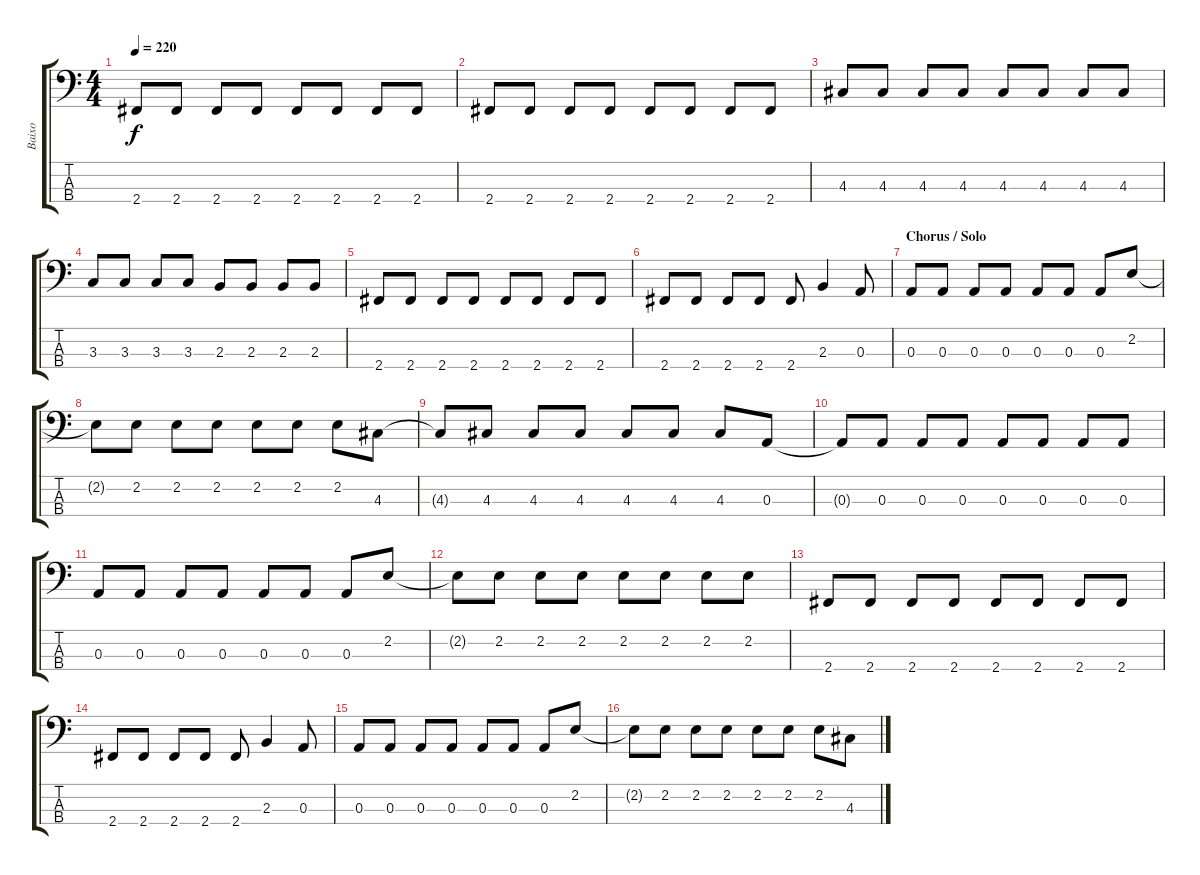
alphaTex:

\track ("Baixo" "Baixo") {instrument electricbasspick}
\staff {score tabs}
\tuning (G2 D2 A1 E1) {hide}
\ts (4 4)
\tempo 220
\clef f4
\ks c
2.4.8{dy f} 2.4.8 2.4.8 2.4.8 2.4.8 2.4.8 2.4.8 2.4.8 |
2.4.8 2.4.8 2.4.8 2.4.8 2.4.8 2.4.8 2.4.8 2.4.8 |
4.3.8 4.3.8 4.3.8 4.3.8 4.3.8 4.3.8 4.3.8 4.3.8 |
3.3.8 3.3.8 3.3.8 3.3.8 2.3.8 2.3.8 2.3.8 2.3.8 |
2.4.8 2.4.8 2.4.8 2.4.8 2.4.8 2.4.8 2.4.8 2.4.8 |
2.4.8 2.4.8 2.4.8 2.4.8 2.4.8 2.3.4 0.3.8 |
\section ("" "Chorus / Solo")
0.3.8 0.3.8 0.3.8 0.3.8 0.3.8 0.3.8 0.3.8 2.2.8 |
2.2{t}.8 2.2.8 2.2.8 2.2.8 2.2.8 2.2.8 2.2.8 4.3.8 |
4.3{t}.8 4.3.8 4.3.8 4.3.8 4.3.8 4.3.8 4.3.8 0.3.8 |
0.3{t}.8 0.3.8 0.3.8 0.3.8 0.3.8 0.3.8 0.3.8 0.3.8 |
0.3.8 0.3.8 0.3.8 0.3.8 0.3.8 0.3.8 0.3.8 2.2.8 |
2.2{t}.8 2.2.8 2.2.8 2.2.8 2.2.8 2.2.8 2.2.8 2.2.8 |
2.4.8 2.4.8 2.4.8 2.4.8 2.4.8 2.4.8 2.4.8 2.4.8 |
2.4.8 2.4.8 2.4.8 2.4.8 2.4.8 2.3.4 0.3.8 |
0.3.8 0.3.8 0.3.8 0.3.8 0.3.8 0.3.8 0.3.8 2.2.8 |
2.2{t}.8 2.2.8 2.2.8 2.2.8 2.2.8 2.2.8 2.2.8 4.3.8
